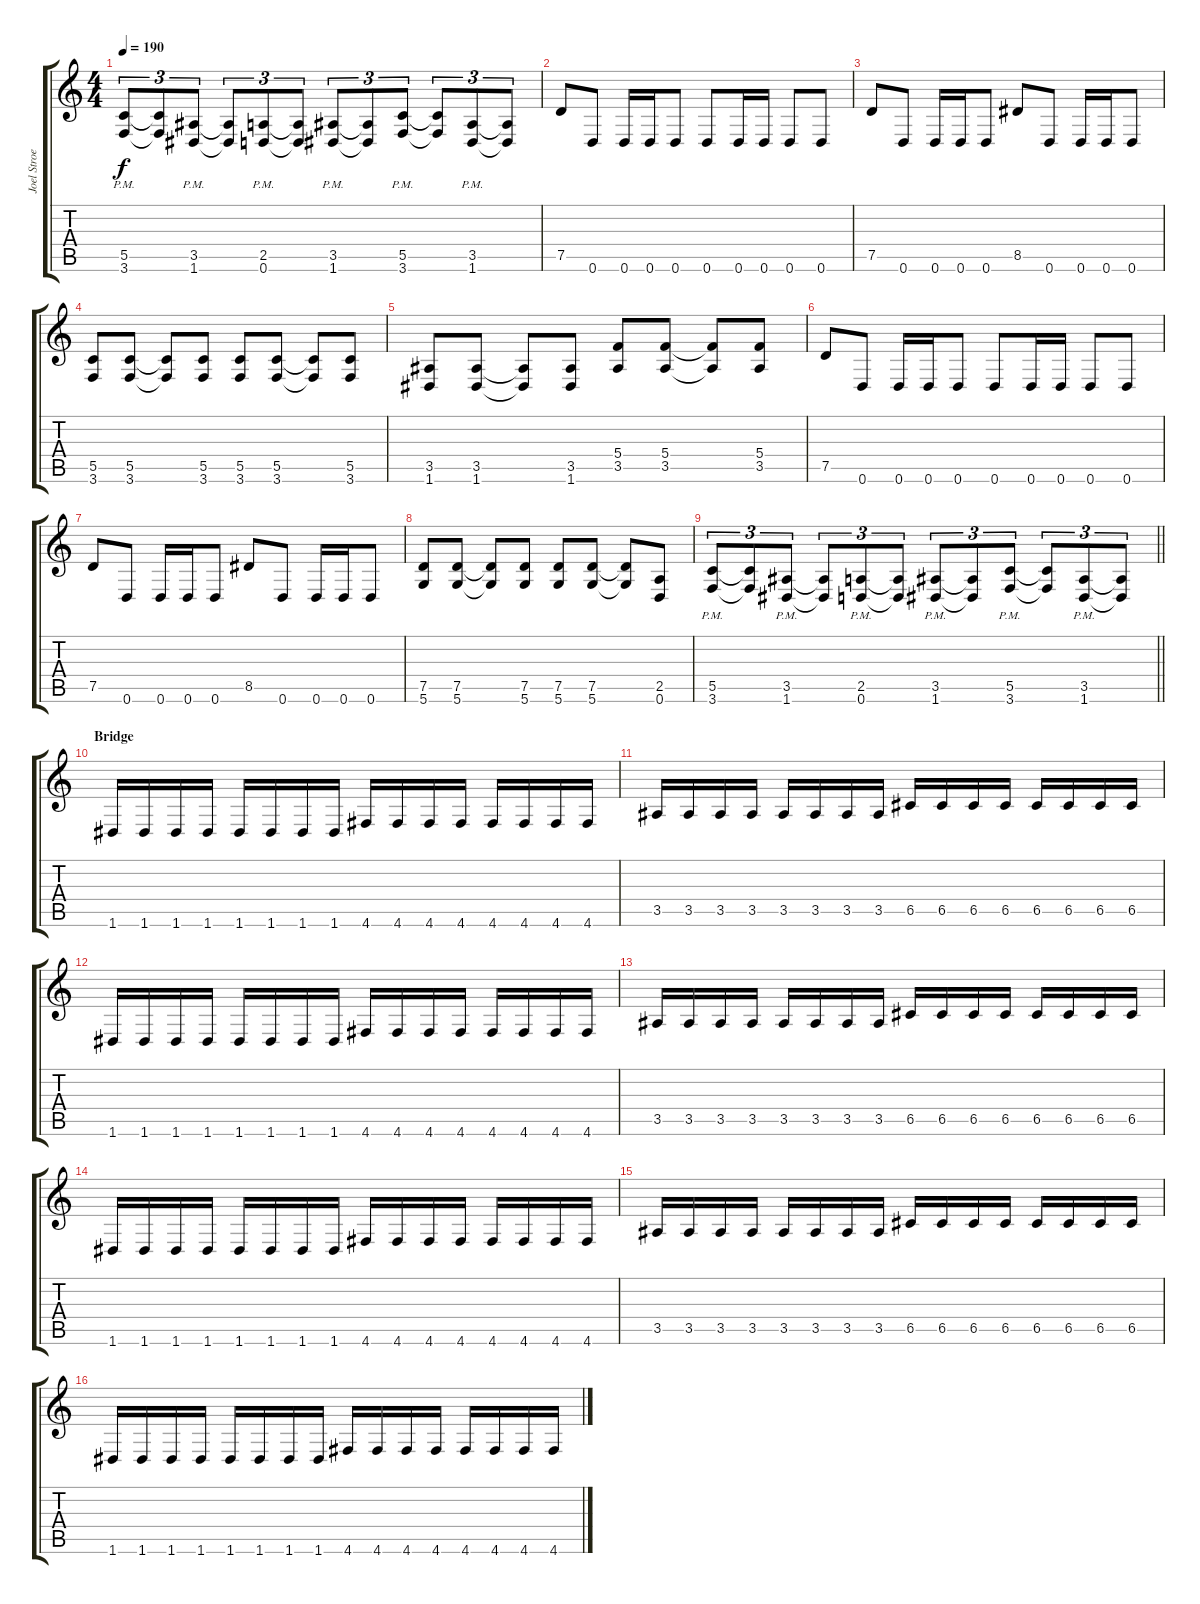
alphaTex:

\track ("Joel Stroetzel" "Joel Stroe") {instrument distortionguitar}
\staff {score tabs}
\tuning (D4 A3 F3 C3 G2 D2) {hide}
\ts (4 4)
\tempo 190
\clef g2
\ks c
(5.5{pm} 3.6{pm}).8{tu (3 2) dy f} (5.5{t} 3.6{t}).8{tu (3 2)} (3.5{pm} 1.6{pm}).8{tu (3 2)} (3.5{t} 1.6{t}).8{tu (3 2)} (2.5{pm} 0.6{pm}).8{tu (3 2)} (2.5{t} 0.6{t}).8{tu (3 2)} (3.5{pm} 1.6{pm}).8{tu (3 2)} (3.5{t} 1.6{t}).8{tu (3 2)} (5.5{pm} 3.6{pm}).8{tu (3 2)} (5.5{t} 3.6{t}).8{tu (3 2)} (3.5{pm} 1.6{pm}).8{tu (3 2)} (3.5{t} 1.6{t}).8{tu (3 2)} |
7.5.8 0.6.8 0.6.16 0.6.16 0.6.8 0.6.8 0.6.16 0.6.16 0.6.8 0.6.8 |
7.5.8 0.6.8 0.6.16 0.6.16 0.6.8 8.5.8 0.6.8 0.6.16 0.6.16 0.6.8 |
(5.5 3.6).8 (5.5 3.6).8 (5.5{t} 3.6{t}).8 (5.5 3.6).8 (5.5 3.6).8 (5.5 3.6).8 (5.5{t} 3.6{t}).8 (5.5 3.6).8 |
(3.5 1.6).8 (3.5 1.6).8 (3.5{t} 1.6{t}).8 (3.5 1.6).8 (5.4 3.5).8 (5.4 3.5).8 (5.4{t} 3.5{t}).8 (5.4 3.5).8 |
7.5.8 0.6.8 0.6.16 0.6.16 0.6.8 0.6.8 0.6.16 0.6.16 0.6.8 0.6.8 |
7.5.8 0.6.8 0.6.16 0.6.16 0.6.8 8.5.8 0.6.8 0.6.16 0.6.16 0.6.8 |
(7.5 5.6).8 (7.5 5.6).8 (7.5{t} 5.6{t}).8 (7.5 5.6).8 (7.5 5.6).8 (7.5 5.6).8 (7.5{t} 5.6{t}).8 (2.5 0.6).8 |
\barLineRight lightlight
(5.5{pm} 3.6{pm}).8{tu (3 2)} (5.5{t} 3.6{t}).8{tu (3 2)} (3.5{pm} 1.6{pm}).8{tu (3 2)} (3.5{t} 1.6{t}).8{tu (3 2)} (2.5{pm} 0.6{pm}).8{tu (3 2)} (2.5{t} 0.6{t}).8{tu (3 2)} (3.5{pm} 1.6{pm}).8{tu (3 2)} (3.5{t} 1.6{t}).8{tu (3 2)} (5.5{pm} 3.6{pm}).8{tu (3 2)} (5.5{t} 3.6{t}).8{tu (3 2)} (3.5{pm} 1.6{pm}).8{tu (3 2)} (3.5{t} 1.6{t}).8{tu (3 2)} |
\section ("" "Bridge")
1.6.16 1.6.16 1.6.16 1.6.16 1.6.16 1.6.16 1.6.16 1.6.16 4.6.16 4.6.16 4.6.16 4.6.16 4.6.16 4.6.16 4.6.16 4.6.16 |
3.5.16 3.5.16 3.5.16 3.5.16 3.5.16 3.5.16 3.5.16 3.5.16 6.5.16 6.5.16 6.5.16 6.5.16 6.5.16 6.5.16 6.5.16 6.5.16 |
1.6.16 1.6.16 1.6.16 1.6.16 1.6.16 1.6.16 1.6.16 1.6.16 4.6.16 4.6.16 4.6.16 4.6.16 4.6.16 4.6.16 4.6.16 4.6.16 |
3.5.16 3.5.16 3.5.16 3.5.16 3.5.16 3.5.16 3.5.16 3.5.16 6.5.16 6.5.16 6.5.16 6.5.16 6.5.16 6.5.16 6.5.16 6.5.16 |
1.6.16 1.6.16 1.6.16 1.6.16 1.6.16 1.6.16 1.6.16 1.6.16 4.6.16 4.6.16 4.6.16 4.6.16 4.6.16 4.6.16 4.6.16 4.6.16 |
3.5.16 3.5.16 3.5.16 3.5.16 3.5.16 3.5.16 3.5.16 3.5.16 6.5.16 6.5.16 6.5.16 6.5.16 6.5.16 6.5.16 6.5.16 6.5.16 |
1.6.16 1.6.16 1.6.16 1.6.16 1.6.16 1.6.16 1.6.16 1.6.16 4.6.16 4.6.16 4.6.16 4.6.16 4.6.16 4.6.16 4.6.16 4.6.16
